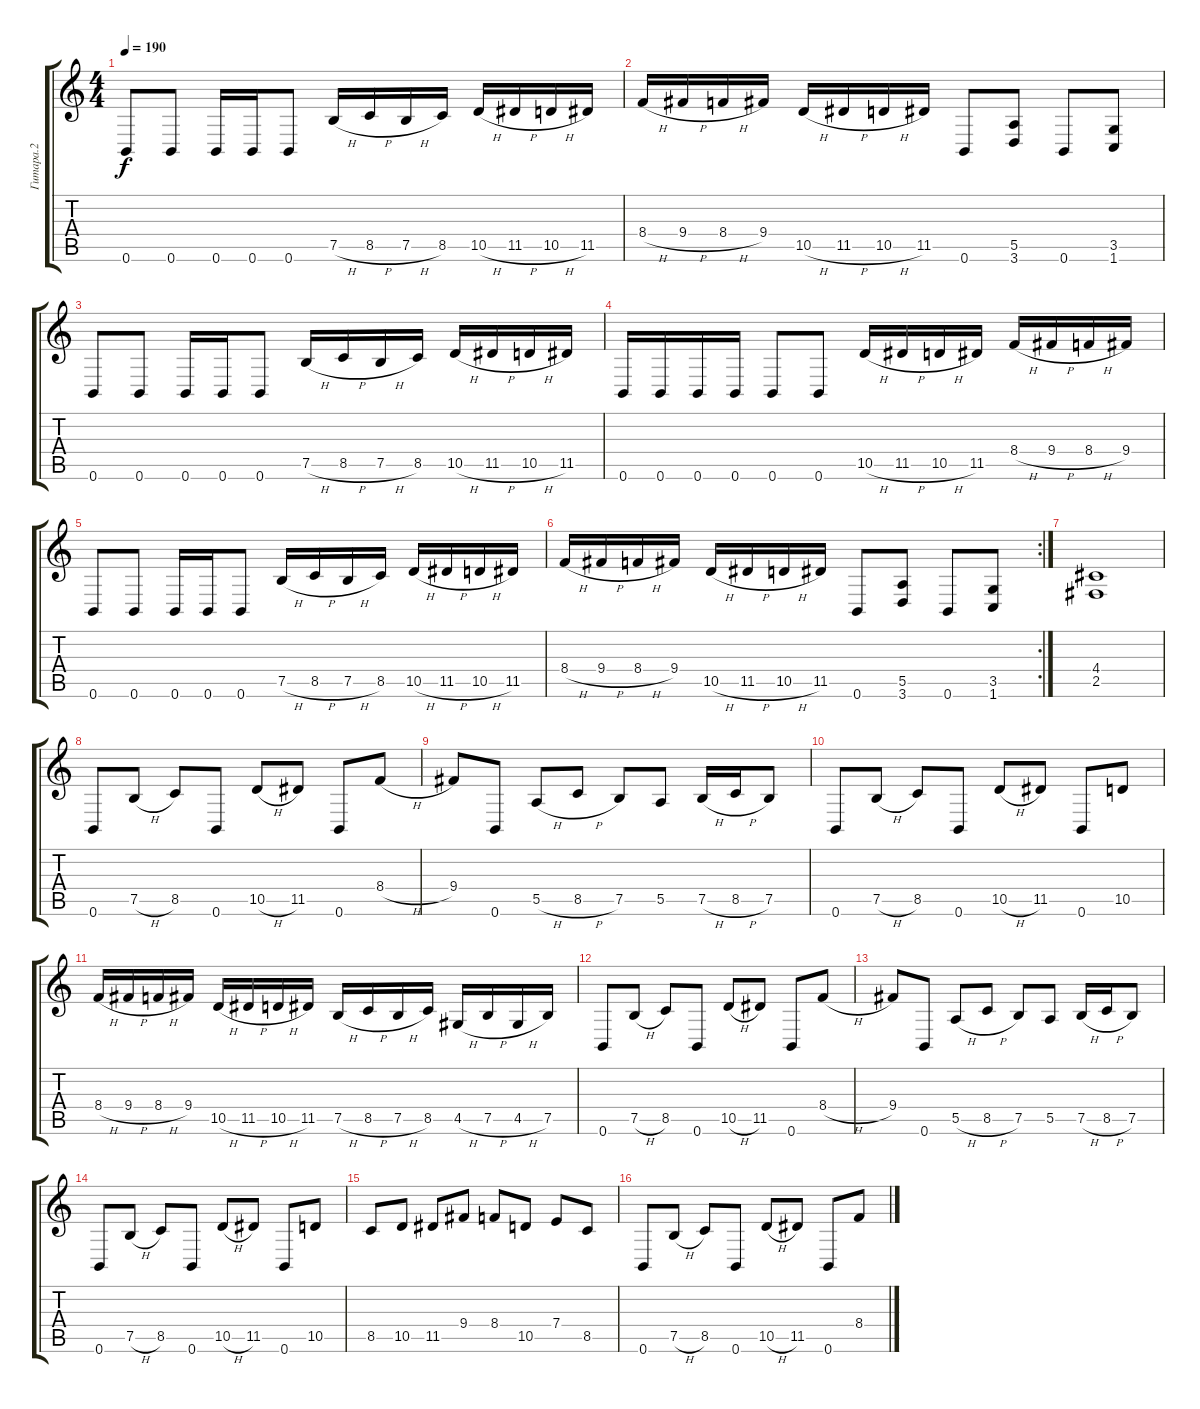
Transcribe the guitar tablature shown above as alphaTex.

\track ("Гитара.2" "Гитара.2") {instrument distortionguitar}
\staff {score tabs}
\tuning (B3 Gb3 D3 A2 E2 B1) {hide}
\ts (4 4)
\tempo 190
\clef g2
\ks c
0.6.8{dy f} 0.6.8 0.6.16 0.6.16 0.6.8 7.5{h}.16 8.5{h}.16 7.5{h}.16 8.5.16 10.5{h}.16 11.5{h}.16 10.5{h}.16 11.5.16 |
8.4{h}.16 9.4{h}.16 8.4{h}.16 9.4.16 10.5{h}.16 11.5{h}.16 10.5{h}.16 11.5.16 0.6.8 (5.5 3.6).8 0.6.8 (3.5 1.6).8 |
0.6.8 0.6.8 0.6.16 0.6.16 0.6.8 7.5{h}.16 8.5{h}.16 7.5{h}.16 8.5.16 10.5{h}.16 11.5{h}.16 10.5{h}.16 11.5.16 |
0.6.16 0.6.16 0.6.16 0.6.16 0.6.8 0.6.8 10.5{h}.16 11.5{h}.16 10.5{h}.16 11.5.16 8.4{h}.16 9.4{h}.16 8.4{h}.16 9.4.16 |
0.6.8 0.6.8 0.6.16 0.6.16 0.6.8 7.5{h}.16 8.5{h}.16 7.5{h}.16 8.5.16 10.5{h}.16 11.5{h}.16 10.5{h}.16 11.5.16 |
\rc 2
8.4{h}.16 9.4{h}.16 8.4{h}.16 9.4.16 10.5{h}.16 11.5{h}.16 10.5{h}.16 11.5.16 0.6.8 (5.5 3.6).8 0.6.8 (3.5 1.6).8 |
(4.4 2.5).1 |
0.6.8 7.5{h}.8 8.5.8 0.6.8 10.5{h}.8 11.5.8 0.6.8 8.4{h}.8 |
9.4.8 0.6.8 5.5{h}.8 8.5{h}.8 7.5.8 5.5.8 7.5{h}.16 8.5{h}.16 7.5.8 |
0.6.8 7.5{h}.8 8.5.8 0.6.8 10.5{h}.8 11.5.8 0.6.8 10.5.8 |
8.4{h}.16 9.4{h}.16 8.4{h}.16 9.4.16 10.5{h}.16 11.5{h}.16 10.5{h}.16 11.5.16 7.5{h}.16 8.5{h}.16 7.5{h}.16 8.5.16 4.5{h}.16 7.5{h}.16 4.5{h}.16 7.5.16 |
0.6.8 7.5{h}.8 8.5.8 0.6.8 10.5{h}.8 11.5.8 0.6.8 8.4{h}.8 |
9.4.8 0.6.8 5.5{h}.8 8.5{h}.8 7.5.8 5.5.8 7.5{h}.16 8.5{h}.16 7.5.8 |
0.6.8 7.5{h}.8 8.5.8 0.6.8 10.5{h}.8 11.5.8 0.6.8 10.5.8 |
8.5.8 10.5.8 11.5.8 9.4.8 8.4.8 10.5.8 7.4.8 8.5.8 |
0.6.8 7.5{h}.8 8.5.8 0.6.8 10.5{h}.8 11.5.8 0.6.8 8.4{h}.8
